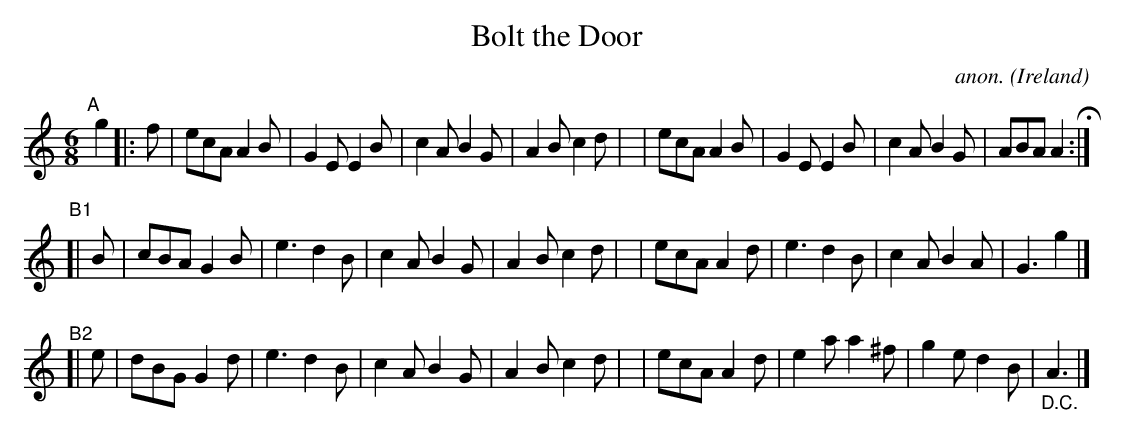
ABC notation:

X:1
T: Bolt the Door
C: anon.
O: Ireland
M: 6/8
L: 1/8
K: Am
"^A"[|] g2 |: f \
| ecA A2B | G2E E2B | c2A B2G | A2B c2d |\
| ecA A2B | G2E E2B | c2A B2G | ABA A2 H :|
"^B1"[| B \
| cBA G2B | e3  d2B  | c2A B2G | A2B c2d |\
| ecA A2d | e3  d2B  | c2A B2A | G3 g2 |]
"^B2"[| e \
| dBG G2d | e3  d2B  | c2A B2G | A2B c2d |\
| ecA A2d | e2a a2^f | g2e d2B | "_D.C."A3 |]
